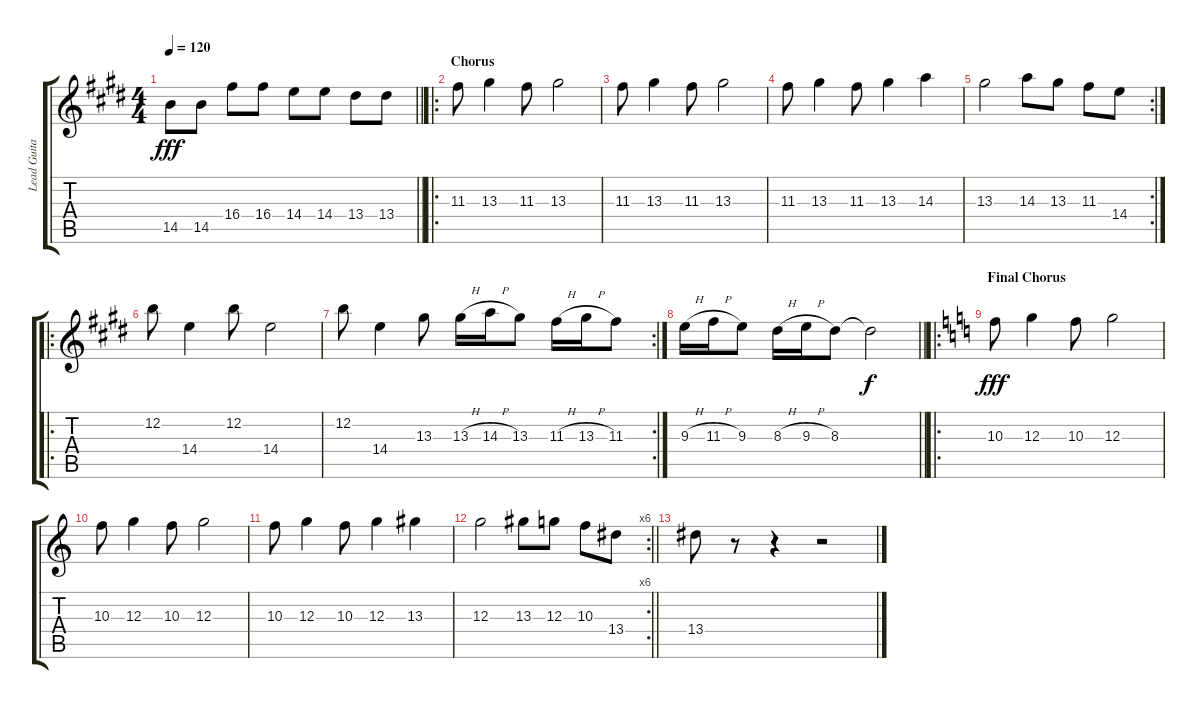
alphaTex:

\track ("Lead Guitar" "Lead Guita") {instrument distortionguitar}
\staff {score tabs}
\tuning (E4 B3 G3 D3 A2 E2) {hide}
\ts (4 4)
\tempo 120
\clef g2
\barLineRight lightlight
\ks e
14.5.8{dy fff} 14.5.8 16.4.8 16.4.8 14.4.8 14.4.8 13.4.8 13.4.8 |
\ro
\section ("" "Chorus")
11.3.8 13.3.4 11.3.8 13.3.2 |
11.3.8 13.3.4 11.3.8 13.3.2 |
11.3.8 13.3.4 11.3.8 13.3.4 14.3.4 |
\rc 2
13.3.2 14.3.8 13.3.8 11.3.8 14.4.8 |
\ro
12.2.8 14.4.4 12.2.8 14.4.2 |
\rc 2
12.2.8 14.4.4 13.3.8 13.3{h}.16 14.3{h}.16 13.3.8 11.3{h}.16 13.3{h}.16 11.3.8 |
\barLineRight lightlight
\ks c#minor
9.3{h}.16 11.3{h}.16 9.3.8 8.3{h}.16 9.3{h}.16 8.3.8 8.3{t}.2{dy f} |
\ro
\section ("" "Final Chorus")
\ks c
10.3.8{dy fff} 12.3.4 10.3.8 12.3.2 |
10.3.8 12.3.4 10.3.8 12.3.2 |
10.3.8 12.3.4 10.3.8 12.3.4 13.3.4 |
\rc 6
\barLineRight lightlight
12.3.2 13.3.8 12.3.8 10.3.8 13.4.8 |
13.4.8 r.8 r.4 r.2
